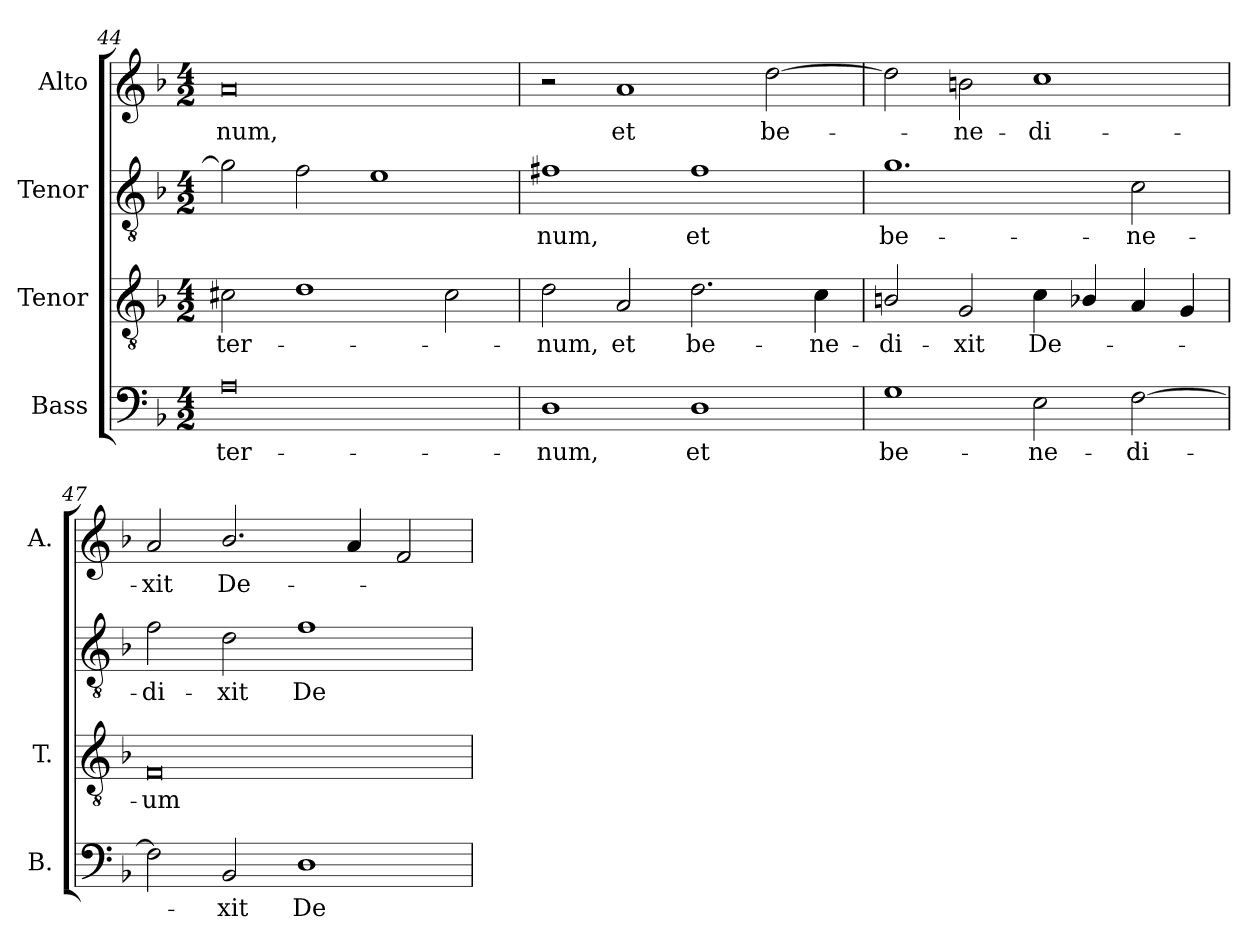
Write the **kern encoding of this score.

**kern	**text	**kern	**text	**kern	**text	**kern	**text
*part4	*part4	*part3	*part3	*part2	*part2	*part1	*part1
*staff4	*staff4	*staff3	*staff3	*staff2	*staff2	*staff1	*staff1
*I"Bass	*	*I"Tenor	*	*I"Tenor	*	*I"Alto	*
*I'B.	*	*I'T.	*	*	*	*I'A.	*
*clefF4	*	*clefGv2	*	*clefGv2	*	*clefG2	*
*	*	*ITrd7c12	*	*ITrd7c12	*	*	*
*k[b-]	*	*k[b-]	*	*k[b-]	*	*k[b-]	*
*F:	*	*F:	*	*F:	*	*F:	*
*M4/2	*	*M4/2	*	*M4/2	*	*M4/2	*
=44	=44	=44	=44	=44	=44	=44	=44
!	!LO:LY:b:color=#000000	!	!	!	!	!	!
!	!	!	!LO:LY:b:color=#000000	!	!	!	!
!	!	!	!	!	!	!	!LO:LY:b:color=#000000
0Ai	-ter-	2C#Xi\	-ter-	2Gi\]	.	0ai	-num,
.	.	1Di	.	2Fi\	.	.	.
.	.	.	.	1Ei	.	.	.
.	.	2C#i\	.	.	.	.	.
=45	=45	=45	=45	=45	=45	=45	=45
!	!LO:LY:b:color=#000000	!	!	!	!	!	!
!	!	!	!LO:LY:b:color=#000000	!	!	!	!
!	!	!	!	!	!LO:LY:b:color=#000000	!	!
1Di	-num,	2Di\	-num,	1F#Xi	-num,	2r	.
!	!	!	!LO:LY:b:color=#000000	!	!	!	!
!	!	!	!	!	!	!	!LO:LY:b:color=#000000
.	.	2AAi/	et	.	.	1ai	et
!	!LO:LY:b:color=#000000	!	!	!	!	!	!
!	!	!	!LO:LY:b:color=#000000	!	!	!	!
!	!	!	!	!	!LO:LY:b:color=#000000	!	!
1Di	et	2.Di\	be-	1F#i	et	.	.
!	!	!	!	!	!	!	!LO:LY:b:color=#000000
.	.	.	.	.	.	[2ddi\	be-
!	!	!	!LO:LY:b:color=#000000	!	!	!	!
.	.	4Ci\	-ne-	.	.	.	.
=46	=46	=46	=46	=46	=46	=46	=46
!	!LO:LY:b:color=#000000	!	!	!	!	!	!
!	!	!	!LO:LY:b:color=#000000	!	!	!	!
!	!	!	!	!	!LO:LY:b:color=#000000	!	!
1Gi	be-	2BBni/	-di-	1.Gi	be-	2ddi\]	.
!	!	!	!LO:LY:b:color=#000000	!	!	!	!
!	!	!	!	!	!	!	!LO:LY:b:color=#000000
.	.	2GGi/	-xit	.	.	2bni\	-ne-
!	!LO:LY:b:color=#000000	!	!	!	!	!	!
!	!	!	!LO:LY:b:color=#000000	!	!	!	!
!	!	!	!	!	!	!	!LO:LY:b:color=#000000
2Ei\	-ne-	4Ci\	De-	.	.	1cci	-di-
.	.	4BB-Xi/	.	.	.	.	.
!	!LO:LY:b:color=#000000	!	!	!	!	!	!
!	!	!	!	!	!LO:LY:b:color=#000000	!	!
[2Fi\	-di-	4AAi/	.	2Ci\	-ne-	.	.
.	.	4GGi/	.	.	.	.	.
!!LO:LB:g=z
=47	=47	=47	=47	=47	=47	=47	=47
!	!	!	!LO:LY:b:color=#000000	!	!	!	!
!	!	!	!	!	!LO:LY:b:color=#000000	!	!
!	!	!	!	!	!	!	!LO:LY:b:color=#000000
2Fi\]	.	0FFi	-um	2Fi\	-di-	2ai/	-xit
!	!LO:LY:b:color=#000000	!	!	!	!	!	!
!	!	!	!	!	!LO:LY:b:color=#000000	!	!
!	!	!	!	!	!	!	!LO:LY:b:color=#000000
2BB-i/	-xit	.	.	2Di\	-xit	2.b-i/	De-
!	!LO:LY:b:color=#000000	!	!	!	!	!	!
!	!	!	!	!	!LO:LY:b:color=#000000	!	!
1Di	De-	.	.	1Fi	De-	.	.
.	.	.	.	.	.	4ai/	.
.	.	.	.	.	.	2fi/	.
=	=	=	=	=	=	=	=
*-	*-	*-	*-	*-	*-	*-	*-
